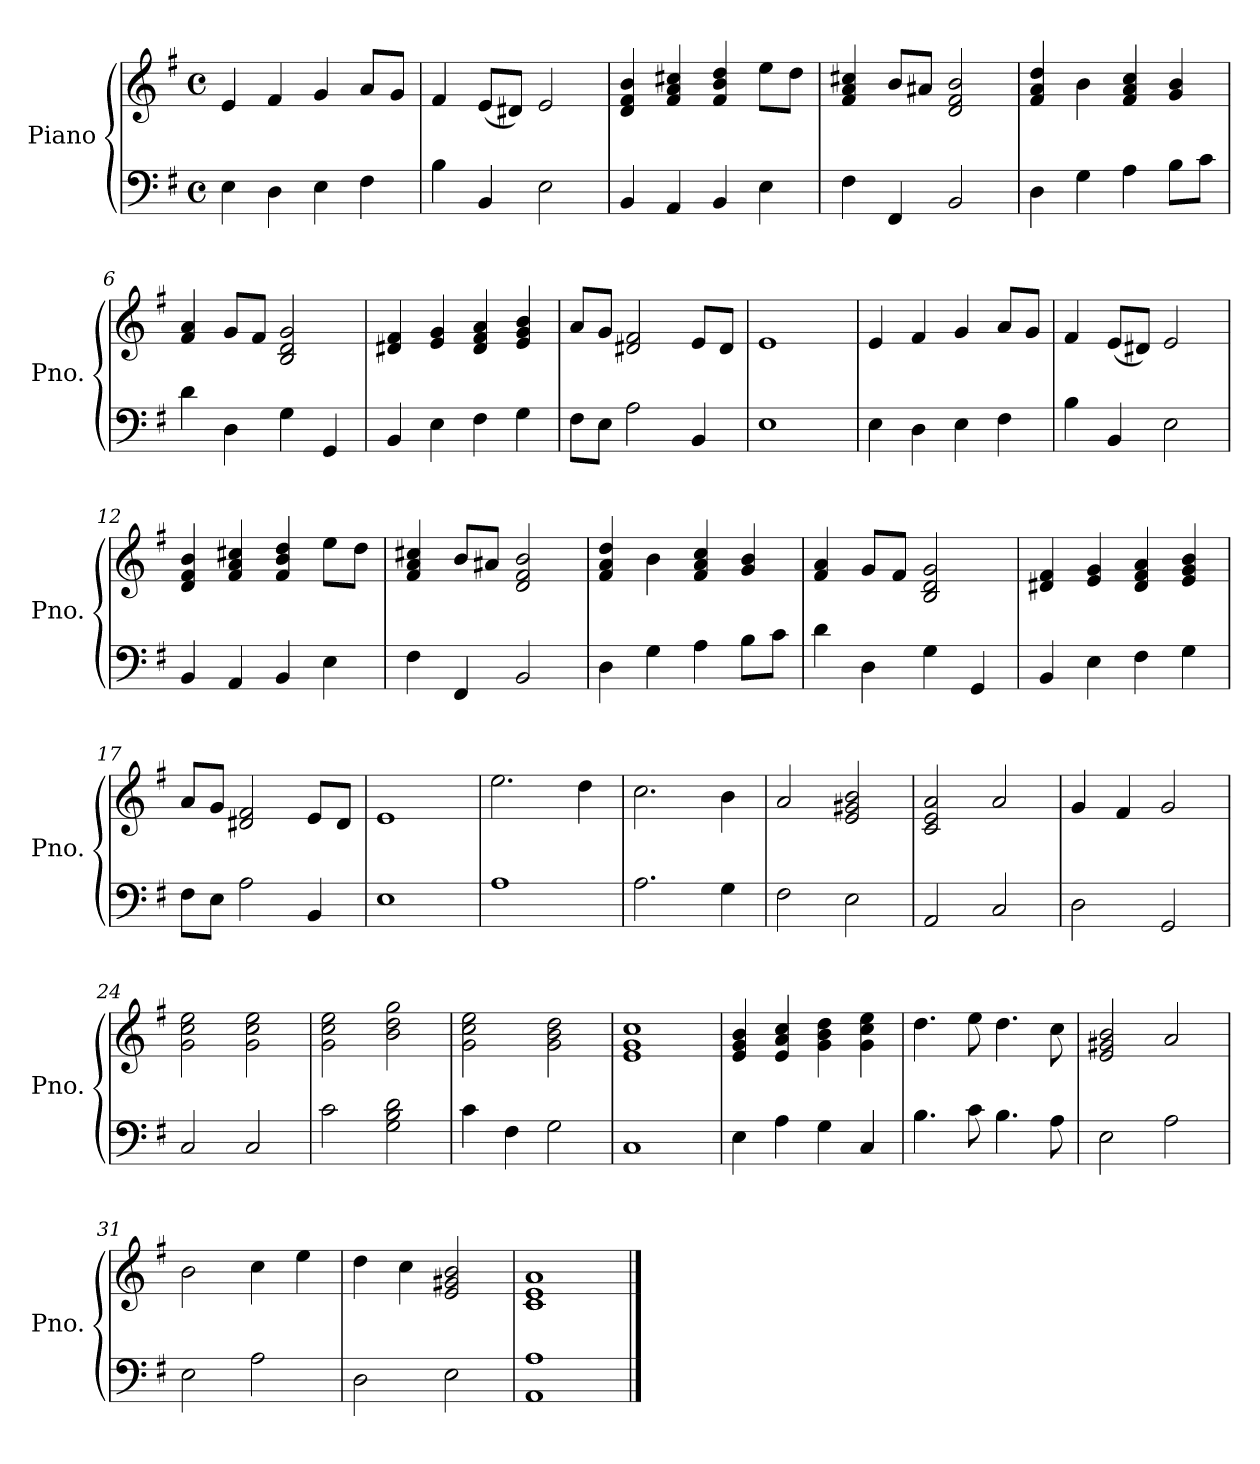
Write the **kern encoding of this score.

**kern	**kern
*part1	*part1
*staff2	*staff1
*I"Piano	*
*I'Pno.	*
*clefF4	*clefG2
*k[f#]	*k[f#]
*M4/4	*M4/4
*met(c)	*met(c)
=1	=1
4E\	4e/
4D\	4f#/
4E\	4g/
4F#\	8a/L
.	8g/J
=2	=2
4B\	4f#/
4BB/	(8e/L
.	8d#X/J)
2E\	2e/
=3	=3
4BB/	4d/ 4f#/ 4b/
4AA/	4f#/ 4a/ 4cc#X/
4BB/	4f#/ 4b/ 4dd/
4E\	8ee\L
.	8dd\J
=4	=4
4F#\	4f#/ 4a/ 4cc#X/
4FF#/	8b/L
.	8a#X/J
2BB/	2d/ 2f#/ 2b/
=5	=5
4D\	4f#/ 4a/ 4dd/
4G\	4b\
4A\	4f#/ 4a/ 4cc/
8B\L	4g/ 4b/
8c\J	.
=6	=6
4d\	4f#/ 4a/
4D\	8g/L
.	8f#/J
4G\	2B/ 2d/ 2g/
4GG/	.
=7	=7
4BB/	4d#X/ 4f#/
4E\	4e/ 4g/
4F#\	4d#/ 4f#/ 4a/
4G\	4e/ 4g/ 4b/
!!LO:LB:g=z
=8	=8
8F#\L	8a/L
8E\J	8g/J
2A\	2d#X/ 2f#/
4BB/	8e/L
.	8d#/J
=9	=9
1E	1e
=10	=10
4E\	4e/
4D\	4f#/
4E\	4g/
4F#\	8a/L
.	8g/J
=11	=11
4B\	4f#/
4BB/	(8e/L
.	8d#X/J)
2E\	2e/
=12	=12
4BB/	4d/ 4f#/ 4b/
4AA/	4f#/ 4a/ 4cc#X/
4BB/	4f#/ 4b/ 4dd/
4E\	8ee\L
.	8dd\J
=13	=13
4F#\	4f#/ 4a/ 4cc#X/
4FF#/	8b/L
.	8a#X/J
2BB/	2d/ 2f#/ 2b/
=14	=14
4D\	4f#/ 4a/ 4dd/
4G\	4b\
4A\	4f#/ 4a/ 4cc/
8B\L	4g/ 4b/
8c\J	.
=15	=15
4d\	4f#/ 4a/
4D\	8g/L
.	8f#/J
4G\	2B/ 2d/ 2g/
4GG/	.
!!LO:LB:g=z
=16	=16
4BB/	4d#X/ 4f#/
4E\	4e/ 4g/
4F#\	4d#/ 4f#/ 4a/
4G\	4e/ 4g/ 4b/
=17	=17
8F#\L	8a/L
8E\J	8g/J
2A\	2d#X/ 2f#/
4BB/	8e/L
.	8d#/J
=18	=18
1E	1e
=19	=19
1A	2.ee\
.	4dd\
=20	=20
2.A\	2.cc\
4G\	4b\
=21	=21
2F#\	2a/
2E\	2e/ 2g#X/ 2b/
=22	=22
2AA/	2c/ 2e/ 2a/
2C/	2a/
=23	=23
2D\	4g/
.	4f#/
2GG/	2g/
=24	=24
2C/	2g\ 2cc\ 2ee\
2C/	2g\ 2cc\ 2ee\
=25	=25
2c\	2g\ 2cc\ 2ee\
2G\ 2B\ 2d\	2b\ 2dd\ 2gg\
=26	=26
4c\	2g\ 2cc\ 2ee\
4F#\	.
2G\	2g\ 2b\ 2dd\
!!LO:LB:g=z
=27	=27
1C	1e 1g 1cc
=28	=28
4E\	4e/ 4g/ 4b/
4A\	4e/ 4a/ 4cc/
4G\	4g\ 4b\ 4dd\
4C/	4g\ 4cc\ 4ee\
=29	=29
4.B\	4.dd\
8c\	8ee\
4.B\	4.dd\
8A\	8cc\
=30	=30
2E\	2e/ 2g#X/ 2b/
2A\	2a/
=31	=31
2E\	2b\
2A\	4cc\
.	4ee\
=32	=32
2D\	4dd\
.	4cc\
2E\	2e/ 2g#X/ 2b/
=33	=33
1AA 1A	1c 1e 1a
==	==
*-	*-
